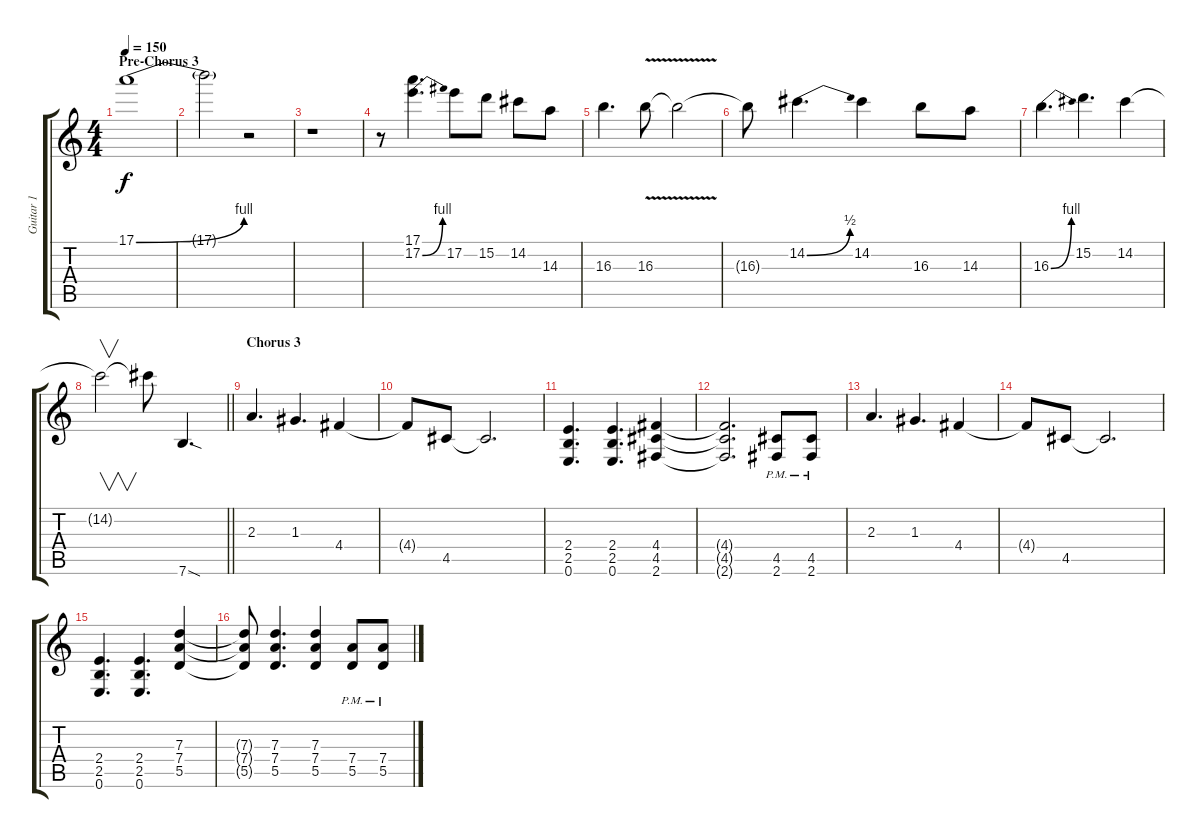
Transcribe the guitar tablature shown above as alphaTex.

\track ("Guitar 1" "Guitar 1") {instrument overdrivenguitar}
\staff {score tabs}
\tuning (E4 B3 G3 D3 A2 E2) {hide}
\ts (4 4)
\section ("" "Pre-Chorus 3")
\tempo 150
\clef g2
\ks c
17.1{be (bend 0 0 60 4)}.1{dy f volume 12} |
17.1{t}.2 r.2 |
r.1 |
r.8 (17.1 17.2{be (bend 0 0 60 4)}).4{d} 17.2.8 15.2.8 14.2.8 14.3.8 |
16.3.4{d} 16.3{v}.8 16.3{t}.2 |
16.3{t}.8 14.2{be (bend 0 0 60 2)}.4{d} 14.2.4 16.3.8 14.3.8 |
16.3{be (bend 0 0 60 4)}.4{d} 15.2.4{d} 14.2.4 |
\barLineRight lightlight
14.2{t}.2{v} 14.2{t}.8 7.6{sod}.4{d} |
\section ("" "Chorus 3")
2.3.4{d} 1.3.4{d} 4.4.4 |
4.4{t}.8 4.5.8 4.5{t}.2{d} |
(2.4 2.5 0.6).4{d} (2.4 2.5 0.6).4{d} (4.4 4.5 2.6).4 |
(4.4{t} 4.5{t} 2.6{t}).2{d} (4.5{pm} 2.6{pm}).8 (4.5{pm} 2.6{pm}).8 |
2.3.4{d} 1.3.4{d} 4.4.4 |
4.4{t}.8 4.5.8 4.5{t}.2{d} |
(2.4 2.5 0.6).4{d} (2.4 2.5 0.6).4{d} (7.3 7.4 5.5).4 |
(7.3{t} 7.4{t} 5.5{t}).8 (7.3 7.4 5.5).4{d} (7.3 7.4 5.5).4 (7.4{pm} 5.5{pm}).8 (7.4{pm} 5.5{pm}).8
